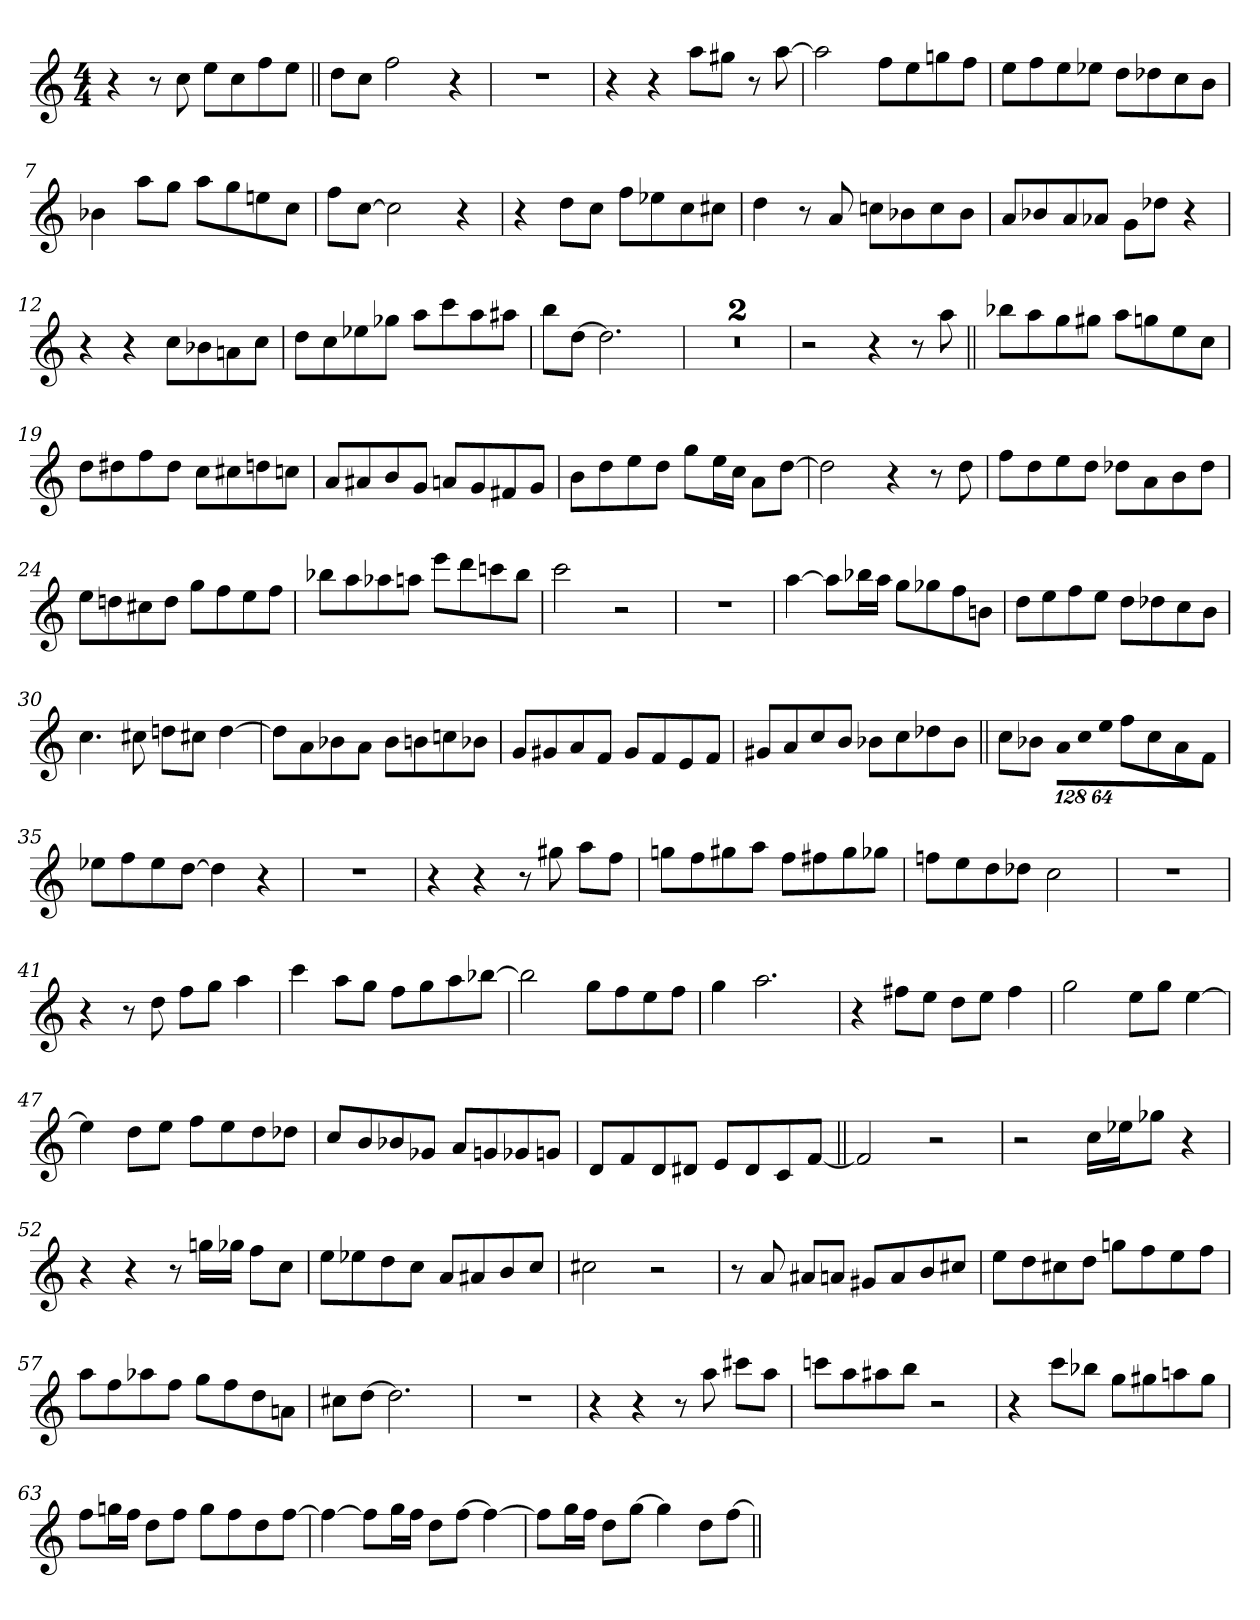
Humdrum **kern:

**kern
*part1
*staff1
!!LO:PB:g=z
*clefG2
*k[]
*C:
*M4/4
=1
4r
8r
8cci\
8eei\L
8cci\
8ffi\
8eei\J
=2||
8ddi\L
8cci\J
2ffi\
4r
=3
1r
=4
4r
4r
8aai\L
8gg#Xi\J
8r
[>8aai\
=5
2aai\]
8ffi\L
8eei\
8ggni\
8ffi\J
!!LO:LB:g=z
=6
8eei\L
8ffi\
8eei\
8ee-Xi\J
8ddi\L
8dd-Xi\
8cci\
8bi\J
=7
4b-Xi\
8aai\L
8ggi\J
8aai\L
8ggi\
8eeni\
8cci\J
=8
8ffi\L
[>8cci\J
2cci\]
4r
=9
4r
8ddi\L
8cci\J
8ffi\L
8ee-Xi\
8cci\
8cc#Xi\J
=10
4ddi\
8r
8ai/
8ccni\L
8b-Xi\
8cci\
8b-i\J
!!LO:LB:g=z
=11
8ai/L
8b-Xi/
8ai/
8a-Xi/J
8gi\L
8dd-Xi\J
4r
=12
4r
4r
8cci\L
8b-Xi\
8ani\
8cci\J
=13
8ddi\L
8cci\
8ee-Xi\
8gg-Xi\J
8aai\L
8ccci\
8aai\
8aa#Xi\J
=14
8bbi\L
[>8ddi\J
2.ddi\]
=15
1r
=16
1r
!!LO:LB:g=z
=17
2r
4r
8r
8aai\
=18||
8bb-Xi\L
8aai\
8ggi\
8gg#Xi\J
8aai\L
8ggni\
8eei\
8cci\J
=19
8ddi\L
8dd#Xi\
8ffi\
8dd#i\J
8cci\L
8cc#Xi\
8ddni\
8ccni\J
=20
8ai/L
8a#Xi/
8bi/
8gi/J
8ani/L
8gi/
8f#Xi/
8gi/J
!!LO:LB:g=z
=21
8bi\L
8ddi\
8eei\
8ddi\J
8ggi\L
16eei\L
16cci\JJ
8ai\L
[>8ddi\J
=22
2ddi\]
4r
8r
8ddi\
=23
8ffi\L
8ddi\
8eei\
8ddi\J
8dd-Xi\L
8ai\
8bi\
8dd-i\J
=24
8eei\L
8ddni\
8cc#Xi\
8ddi\J
8ggi\L
8ffi\
8eei\
8ffi\J
!!LO:LB:g=z
=25
8bb-Xi\L
8aai\
8aa-Xi\
8aani\J
8eeei\L
8dddi\
8cccni\
8bb-i\J
=26
2ccci\
2r
=27
1r
=28
[>4aai\
8aai\L]
16bb-Xi\L
16aai\JJ
8ggi\L
8gg-Xi\
8ffi\
8bni\J
=29
8ddi\L
8eei\
8ffi\
8eei\J
8ddi\L
8dd-Xi\
8cci\
8bi\J
!!LO:LB:g=z
=30
4.cci\
8cc#Xi\
8ddni\L
8cc#Xi\J
[>4ddi\
=31
8ddi\L]
8ai\
8b-Xi\
8ai\J
8b-i\L
8bni\
8ccni\
8b-Xi\J
=32
8gi/L
8g#Xi/
8ai/
8fi/J
8g#i/L
8fi/
8ei/
8fi/J
=33
8g#Xi/L
8ai/
8cci/
8bi/J
8b-Xi\L
8cci\
8dd-Xi\
8b-i\J
!!LO:LB:g=z
=34||
8cci\L
8b-Xi\J
*Xbrackettup
!LO:N:vis=8
1024%85ai\L
!LO:N:vis=8
1024%85cci\
!LO:N:vis=8
512%43eei\J
8ffi\L
8cci\
8ai\
8fi\J
=35
8ee-Xi\L
8ffi\
8ee-i\
[>8ddi\J
4ddi\]
4r
=36
1r
=37
4r
4r
8r
8gg#Xi\
8aai\L
8ffi\J
=38
8ggni\L
8ffi\
8gg#Xi\
8aai\J
8ffi\L
8ff#Xi\
8gg#i\
8gg-Xi\J
!!LO:PB:g=z
=39
8ffni\L
8eei\
8ddi\
8dd-Xi\J
2cci\
=40
1r
=41
4r
8r
8ddi\
8ffi\L
8ggi\J
4aai\
=42
4ccci\
8aai\L
8ggi\J
8ffi\L
8ggi\
8aai\
[>8bb-Xi\J
=43
2bb-i\]
8ggi\L
8ffi\
8eei\
8ffi\J
=44
4ggi\
2.aai\
!!LO:LB:g=z
=45
4r
8ff#Xi\L
8eei\J
8ddi\L
8eei\J
4ff#i\
=46
2ggi\
8eei\L
8ggi\J
[>4eei\
=47
4eei\]
8ddi\L
8eei\J
8ffi\L
8eei\
8ddi\
8dd-Xi\J
=48
8cci/L
8bi/
8b-Xi/
8g-Xi/J
8ai/L
8gni/
8g-Xi/
8gni/J
=49
8di/L
8fi/
8di/
8d#Xi/J
8ei/L
8d#i/
8ci/
[<8fi/J
!!LO:LB:g=z
=50||
2fi/]
2r
=51
2r
16cci\LL
16ee-Xi\J
8gg-Xi\J
4r
=52
4r
4r
8r
16ggni\LL
16gg-Xi\JJ
8ffi\L
8cci\J
=53
8eei\L
8ee-Xi\
8ddi\
8cci\J
8ai/L
8a#Xi/
8bi/
8cci/J
=54
2cc#Xi\
2r
!!LO:LB:g=z
=55
8r
8ai/
8a#Xi/L
8ani/J
8g#Xi/L
8ai/
8bi/
8cc#Xi/J
=56
8eei\L
8ddi\
8cc#Xi\
8ddi\J
8ggni\L
8ffi\
8eei\
8ffi\J
=57
8aai\L
8ffi\
8aa-Xi\
8ffi\J
8ggi\L
8ffi\
8ddi\
8ani\J
=58
8cc#Xi\L
[>8ddi\J
2.ddi\]
=59
1r
!!LO:LB:g=z
=60
4r
4r
8r
8aai\
8ccc#Xi\L
8aai\J
=61
8cccni\L
8aai\
8aa#Xi\
8bbi\J
2r
=62
4r
8ccci\L
8bb-Xi\J
8ggi\L
8gg#Xi\
8aani\
8gg#i\J
=63
8ffi\L
16ggni\L
16ffi\JJ
8ddi\L
8ffi\J
8ggi\L
8ffi\
8ddi\
[>8ffi\J
!!LO:LB:g=z
=64
4ffi\_>
8ffi\L]
16ggi\L
16ffi\JJ
8ddi\L
[>8ffi\J
4ffi\_>
=65
8ffi\L]
16ggi\L
16ffi\JJ
8ddi\L
[>8ggi\J
4ggi\]
8ddi\L
[>8ffi\J
=||
*-
